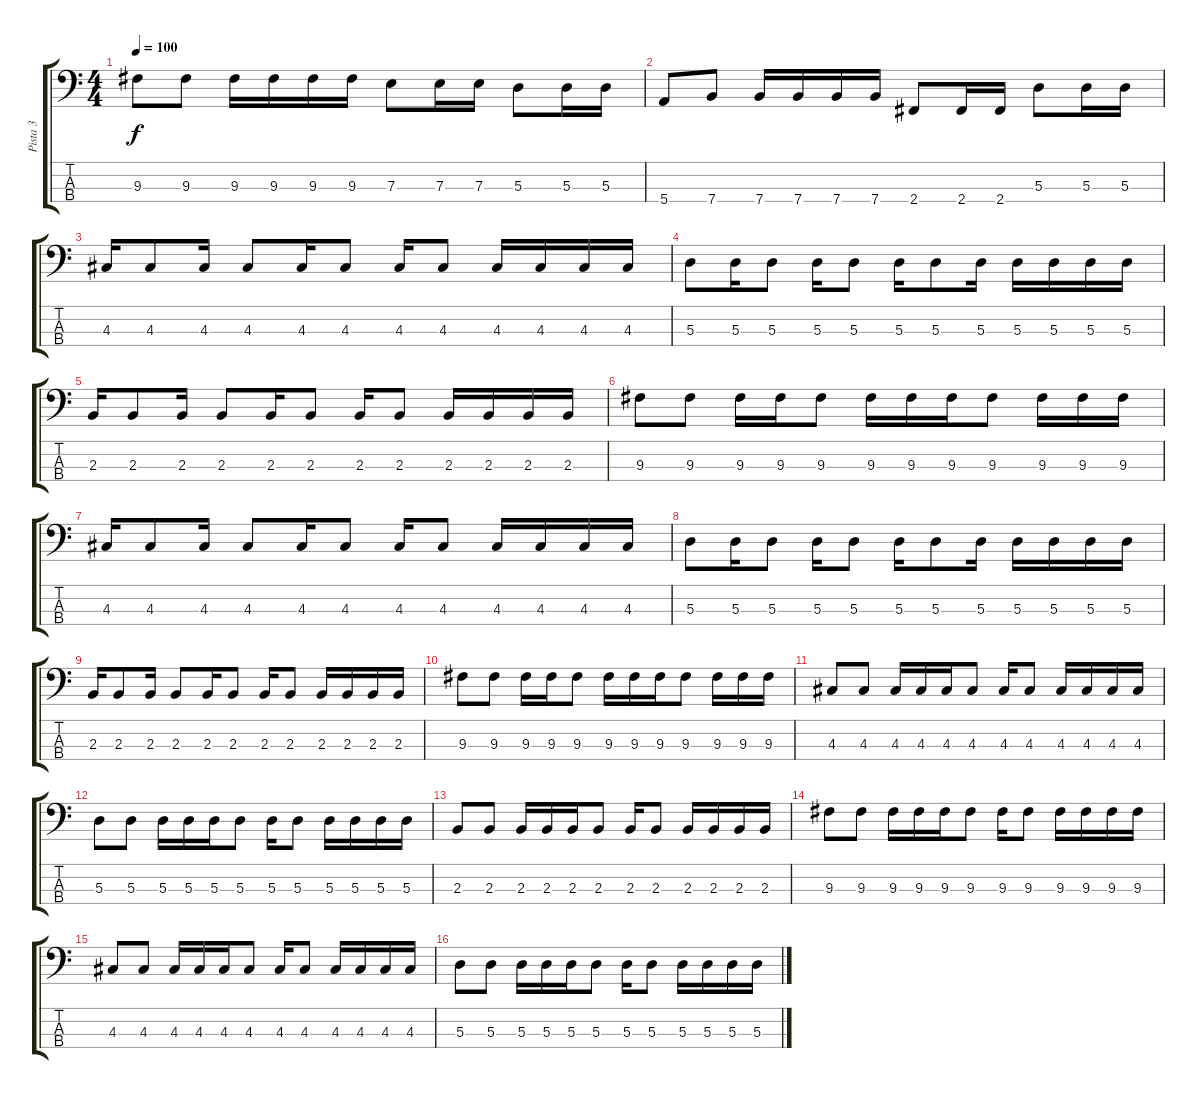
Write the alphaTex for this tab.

\track ("Pista 3" "Pista 3") {instrument electricbasspick}
\staff {score tabs}
\tuning (G2 D2 A1 E1) {hide}
\ts (4 4)
\tempo 100
\clef f4
\ks c
9.3.8{dy f} 9.3.8 9.3.16 9.3.16 9.3.16 9.3.16 7.3.8 7.3.16 7.3.16 5.3.8 5.3.16 5.3.16 |
5.4.8 7.4.8 7.4.16 7.4.16 7.4.16 7.4.16 2.4.8 2.4.16 2.4.16 5.3.8 5.3.16 5.3.16 |
4.3.16 4.3.8 4.3.16 4.3.8 4.3.16 4.3.8 4.3.16 4.3.8 4.3.16 4.3.16 4.3.16 4.3.16 |
5.3.8 5.3.16 5.3.8 5.3.16 5.3.8 5.3.16 5.3.8 5.3.16 5.3.16 5.3.16 5.3.16 5.3.16 |
2.3.16 2.3.8 2.3.16 2.3.8 2.3.16 2.3.8 2.3.16 2.3.8 2.3.16 2.3.16 2.3.16 2.3.16 |
9.3.8 9.3.8 9.3.16 9.3.16 9.3.8 9.3.16 9.3.16 9.3.16 9.3.8 9.3.16 9.3.16 9.3.16 |
4.3.16 4.3.8 4.3.16 4.3.8 4.3.16 4.3.8 4.3.16 4.3.8 4.3.16 4.3.16 4.3.16 4.3.16 |
5.3.8 5.3.16 5.3.8 5.3.16 5.3.8 5.3.16 5.3.8 5.3.16 5.3.16 5.3.16 5.3.16 5.3.16 |
2.3.16 2.3.8 2.3.16 2.3.8 2.3.16 2.3.8 2.3.16 2.3.8 2.3.16 2.3.16 2.3.16 2.3.16 |
9.3.8 9.3.8 9.3.16 9.3.16 9.3.8 9.3.16 9.3.16 9.3.16 9.3.8 9.3.16 9.3.16 9.3.16 |
4.3.8 4.3.8 4.3.16 4.3.16 4.3.16 4.3.8 4.3.16 4.3.8 4.3.16 4.3.16 4.3.16 4.3.16 |
5.3.8 5.3.8 5.3.16 5.3.16 5.3.16 5.3.8 5.3.16 5.3.8 5.3.16 5.3.16 5.3.16 5.3.16 |
2.3.8 2.3.8 2.3.16 2.3.16 2.3.16 2.3.8 2.3.16 2.3.8 2.3.16 2.3.16 2.3.16 2.3.16 |
9.3.8 9.3.8 9.3.16 9.3.16 9.3.16 9.3.8 9.3.16 9.3.8 9.3.16 9.3.16 9.3.16 9.3.16 |
4.3.8 4.3.8 4.3.16 4.3.16 4.3.16 4.3.8 4.3.16 4.3.8 4.3.16 4.3.16 4.3.16 4.3.16 |
5.3.8 5.3.8 5.3.16 5.3.16 5.3.16 5.3.8 5.3.16 5.3.8 5.3.16 5.3.16 5.3.16 5.3.16
